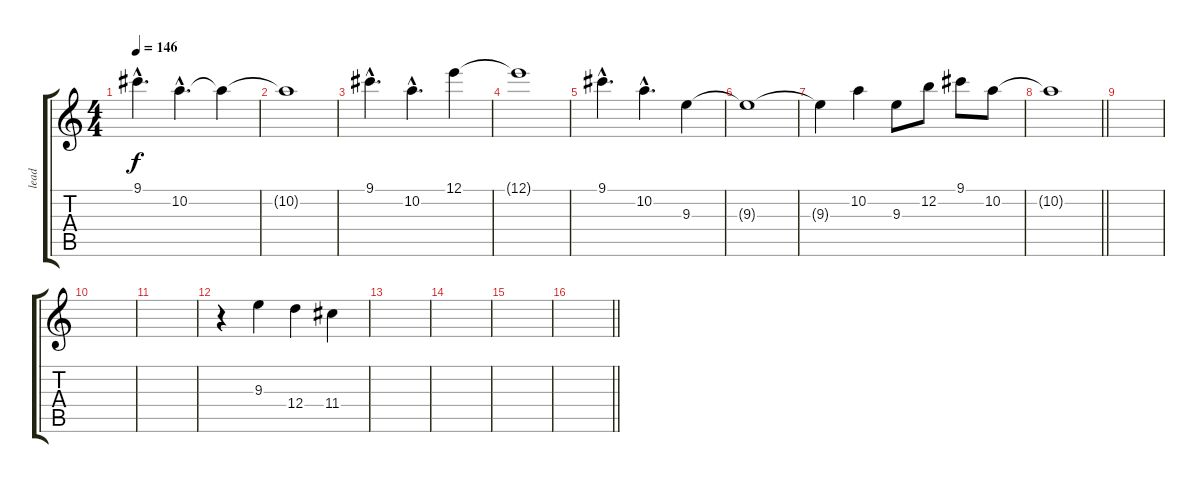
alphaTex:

\track ("lead" "lead") {instrument distortionguitar}
\staff {score tabs}
\tuning (E4 B3 G3 D3 A2 E2) {hide}
\ts (4 4)
\tempo 146
\clef g2
\ks c
9.1{hac}.4{d dy f} 10.2{hac}.4{d} 10.2{t}.4 |
10.2{t}.1 |
9.1{hac}.4{d} 10.2{hac}.4{d} 12.1.4 |
12.1{t}.1 |
9.1{hac}.4{d} 10.2{hac}.4{d} 9.3.4 |
9.3{t}.1 |
9.3{t}.4 10.2.4 9.3.8 12.2.8 9.1.8 10.2.8 |
\barLineRight lightlight
10.2{t}.1 |
|
|
|
r.4 9.3.4 12.4.4 11.4.4 |
|
|
|
\barLineRight lightlight
